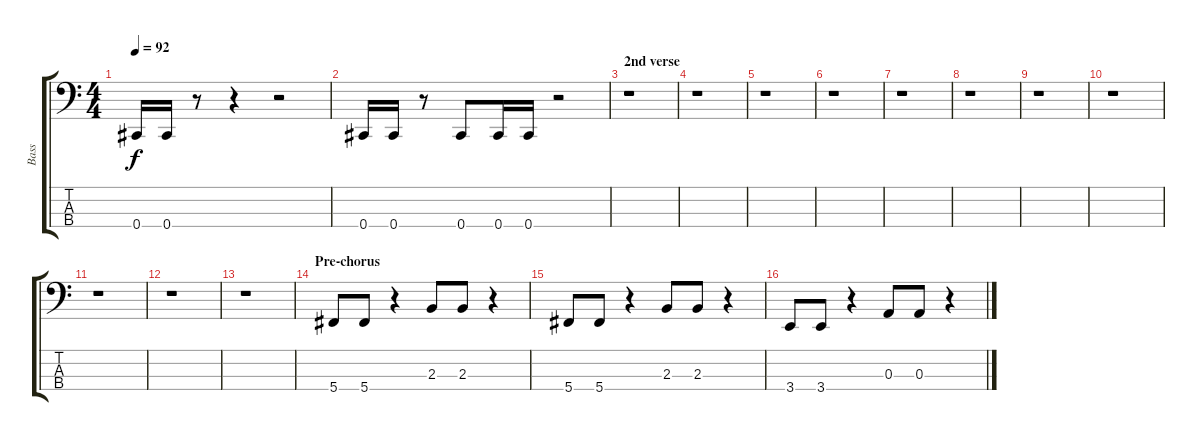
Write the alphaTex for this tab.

\track ("Bass" "Bass") {instrument electricbassfinger}
\staff {score tabs}
\tuning (G2 D2 A1 Db1) {hide}
\ts (4 4)
\tempo 92
\clef f4
\ks c
0.4.16{dy f} 0.4.16 r.8 r.4 r.2 |
0.4.16 0.4.16 r.8 0.4.8 0.4.16 0.4.16 r.2 |
\section ("" "2nd verse")
r.1 |
r.1 |
r.1 |
r.1 |
r.1 |
r.1 |
r.1 |
r.1 |
r.1 |
r.1 |
r.1 |
\section ("" "Pre-chorus")
5.4.8 5.4.8 r.4 2.3.8 2.3.8 r.4 |
5.4.8 5.4.8 r.4 2.3.8 2.3.8 r.4 |
3.4.8 3.4.8 r.4 0.3.8 0.3.8 r.4
